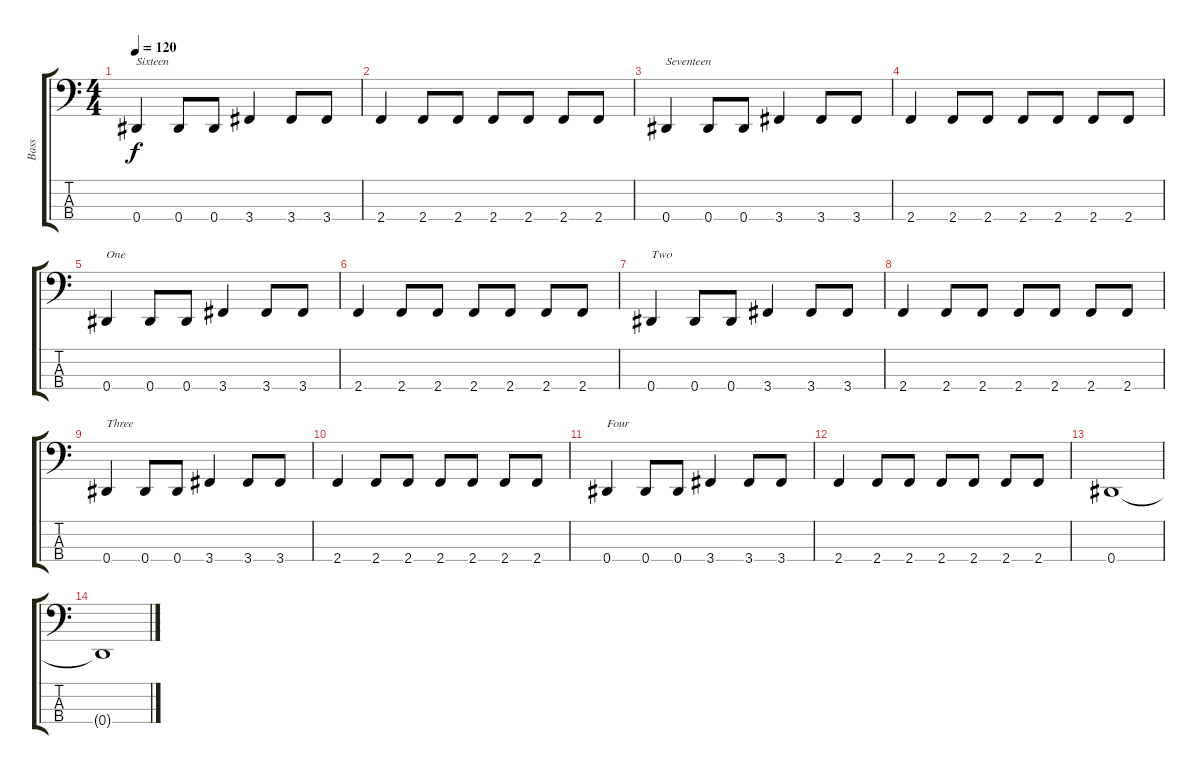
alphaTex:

\track ("Bass" "Bass") {instrument electricbasspick}
\staff {score tabs}
\tuning (Gb2 Db2 Ab1 Eb1) {hide}
\ts (4 4)
\tempo 120
\clef f4
\ks c
0.4.4{txt "Sixteen" dy f} 0.4.8 0.4.8 3.4.4 3.4.8 3.4.8 |
2.4.4 2.4.8 2.4.8 2.4.8 2.4.8 2.4.8 2.4.8 |
0.4.4{txt "Seventeen"} 0.4.8 0.4.8 3.4.4 3.4.8 3.4.8 |
2.4.4 2.4.8 2.4.8 2.4.8 2.4.8 2.4.8 2.4.8 |
0.4.4{txt "One"} 0.4.8 0.4.8 3.4.4 3.4.8 3.4.8 |
2.4.4 2.4.8 2.4.8 2.4.8 2.4.8 2.4.8 2.4.8 |
0.4.4{txt "Two"} 0.4.8 0.4.8 3.4.4 3.4.8 3.4.8 |
2.4.4 2.4.8 2.4.8 2.4.8 2.4.8 2.4.8 2.4.8 |
0.4.4{txt "Three"} 0.4.8 0.4.8 3.4.4 3.4.8 3.4.8 |
2.4.4 2.4.8 2.4.8 2.4.8 2.4.8 2.4.8 2.4.8 |
0.4.4{txt "Four"} 0.4.8 0.4.8 3.4.4 3.4.8 3.4.8 |
2.4.4 2.4.8 2.4.8 2.4.8 2.4.8 2.4.8 2.4.8 |
0.4.1 |
0.4{t}.1
